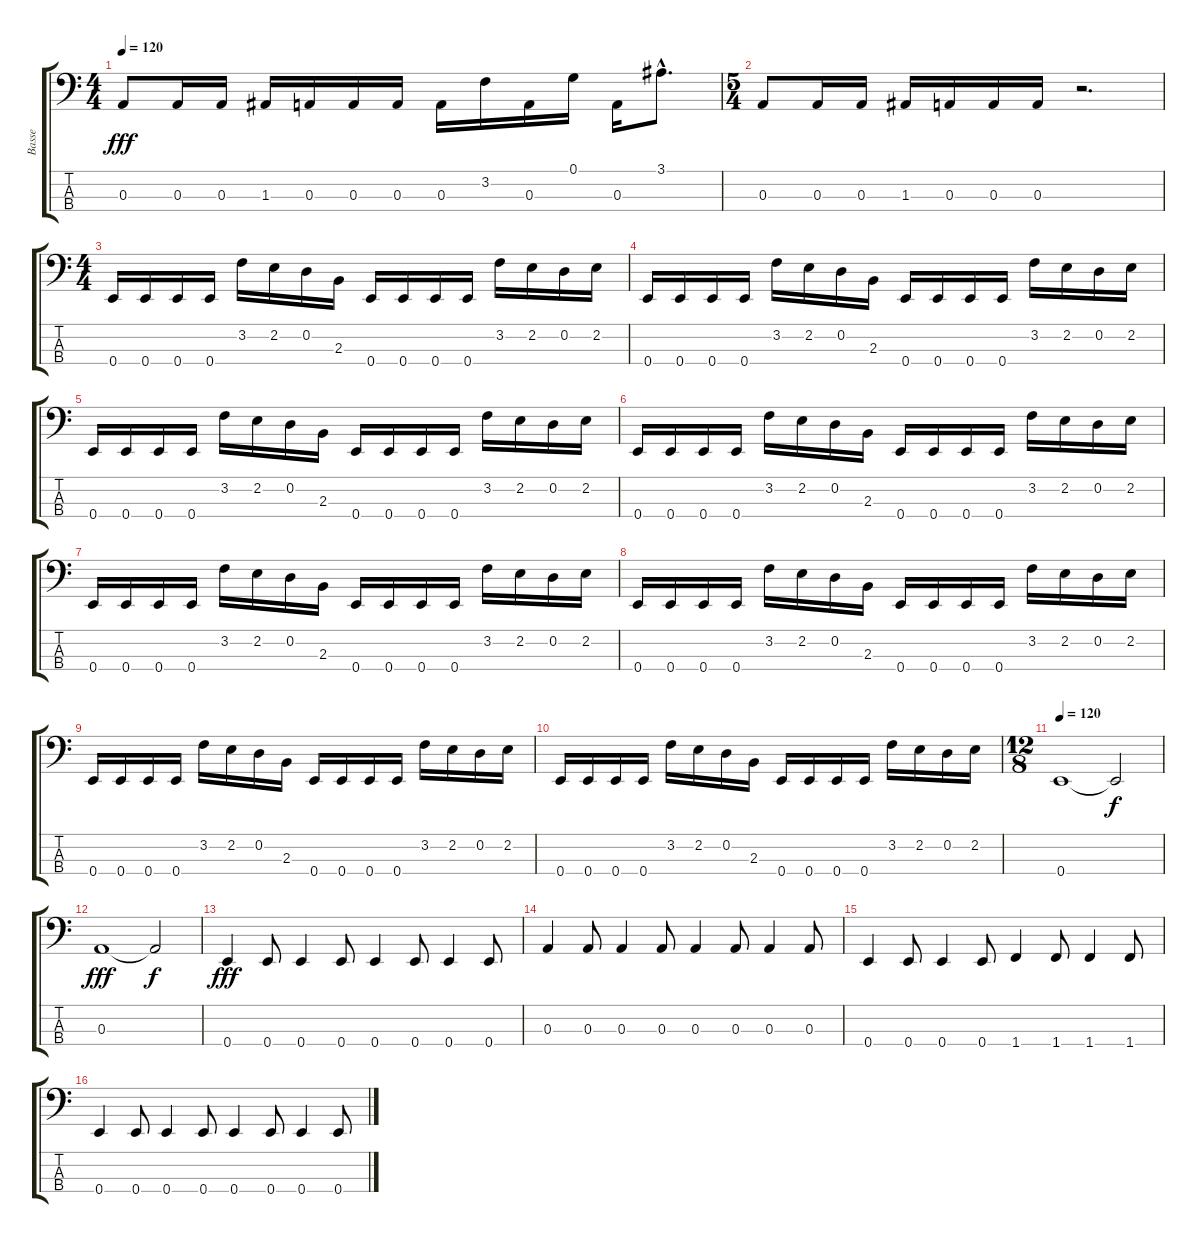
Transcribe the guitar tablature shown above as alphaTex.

\track ("Basse" "Basse") {instrument electricbassfinger}
\staff {score tabs}
\tuning (G2 D2 A1 E1) {hide}
\ts (4 4)
\tempo 120
\clef f4
\ks c
0.3.8{dy fff} 0.3.16 0.3.16 1.3.16 0.3.16 0.3.16 0.3.16 0.3.16 3.2.16 0.3.16 0.1.16 0.3.16 3.1{hac}.8{d} |
\ts (5 4)
0.3.8 0.3.16 0.3.16 1.3.16 0.3.16 0.3.16 0.3.16 r.2{d} |
\ts (4 4)
0.4.16 0.4.16 0.4.16 0.4.16 3.2.16 2.2.16 0.2.16 2.3.16 0.4.16 0.4.16 0.4.16 0.4.16 3.2.16 2.2.16 0.2.16 2.2.16 |
0.4.16 0.4.16 0.4.16 0.4.16 3.2.16 2.2.16 0.2.16 2.3.16 0.4.16 0.4.16 0.4.16 0.4.16 3.2.16 2.2.16 0.2.16 2.2.16 |
0.4.16 0.4.16 0.4.16 0.4.16 3.2.16 2.2.16 0.2.16 2.3.16 0.4.16 0.4.16 0.4.16 0.4.16 3.2.16 2.2.16 0.2.16 2.2.16 |
0.4.16 0.4.16 0.4.16 0.4.16 3.2.16 2.2.16 0.2.16 2.3.16 0.4.16 0.4.16 0.4.16 0.4.16 3.2.16 2.2.16 0.2.16 2.2.16 |
0.4.16 0.4.16 0.4.16 0.4.16 3.2.16 2.2.16 0.2.16 2.3.16 0.4.16 0.4.16 0.4.16 0.4.16 3.2.16 2.2.16 0.2.16 2.2.16 |
0.4.16 0.4.16 0.4.16 0.4.16 3.2.16 2.2.16 0.2.16 2.3.16 0.4.16 0.4.16 0.4.16 0.4.16 3.2.16 2.2.16 0.2.16 2.2.16 |
0.4.16 0.4.16 0.4.16 0.4.16 3.2.16 2.2.16 0.2.16 2.3.16 0.4.16 0.4.16 0.4.16 0.4.16 3.2.16 2.2.16 0.2.16 2.2.16 |
0.4.16 0.4.16 0.4.16 0.4.16 3.2.16 2.2.16 0.2.16 2.3.16 0.4.16 0.4.16 0.4.16 0.4.16 3.2.16 2.2.16 0.2.16 2.2.16 |
\ts (12 8)
\tempo 120
0.4.1{volume 12 balance 8 instrument electricbassfinger} 0.4{t}.2{dy f} |
0.3.1{dy fff} 0.3{t}.2{dy f} |
0.4.4{dy fff} 0.4.8 0.4.4 0.4.8 0.4.4 0.4.8 0.4.4 0.4.8 |
0.3.4 0.3.8 0.3.4 0.3.8 0.3.4 0.3.8 0.3.4 0.3.8 |
0.4.4 0.4.8 0.4.4 0.4.8 1.4.4 1.4.8 1.4.4 1.4.8 |
0.4.4 0.4.8 0.4.4 0.4.8 0.4.4 0.4.8 0.4.4 0.4.8
